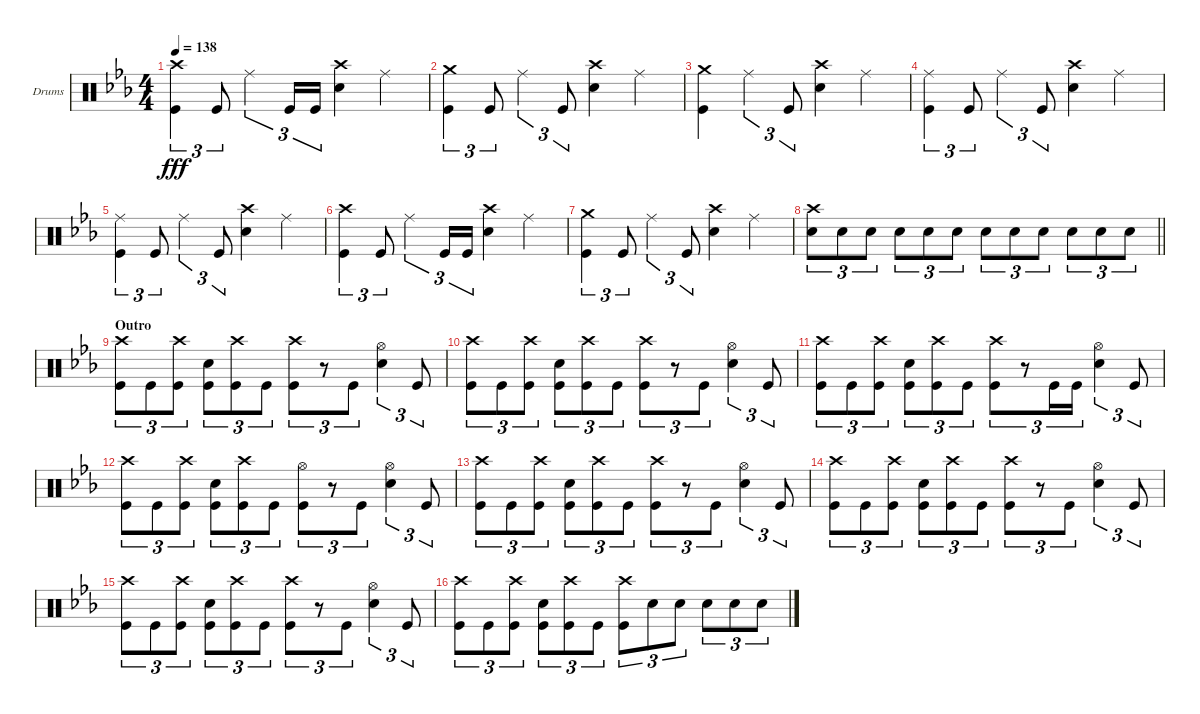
\bracketExtendMode groupsimilarinstruments
\firstSystemTrackNameOrientation horizontal
\otherSystemsTrackNameOrientation horizontal
\track ("Drumkit" "Drums") {instrument percussion}
\staff {score}
\articulation defaults
\ts (4 4)
\tempo 138
\clef neutral
\ks eb
("Crash high (hit)" "Kick (hit)").4{tu (3 2) dy fff} "Kick (hit)".8{tu (3 2)} "Ride (middle)".4{tu (3 2)} "Kick (hit)".16{tu (3 2)} "Kick (hit)".16{tu (3 2)} ("Crash high (hit)" "Snare (hit) 2").4 "Ride (middle)".4 |
("Crash medium (hit)" "Kick (hit)").4{tu (3 2)} "Kick (hit)".8{tu (3 2)} "Ride (middle)".4{tu (3 2)} "Kick (hit)".8{tu (3 2)} ("Crash high (hit)" "Snare (hit) 2").4 "Ride (middle)".4 |
("Crash medium (hit)" "Kick (hit)").4 "Ride (middle)".4{tu (3 2)} "Kick (hit)".8{tu (3 2)} ("Crash high (hit)" "Snare (hit) 2").4 "Ride (middle)".4 |
("Ride (middle)" "Kick (hit)").4{tu (3 2)} "Kick (hit)".8{tu (3 2)} "Ride (middle)".4{tu (3 2)} "Kick (hit)".8{tu (3 2)} ("Crash high (hit)" "Snare (hit) 2").4 "Ride (middle)".4 |
("Ride (middle)" "Kick (hit)").4{tu (3 2)} "Kick (hit)".8{tu (3 2)} "Ride (middle)".4{tu (3 2)} "Kick (hit)".8{tu (3 2)} ("Crash high (hit)" "Snare (hit) 2").4 "Ride (middle)".4 |
("Crash high (hit)" "Kick (hit)").4{tu (3 2)} "Kick (hit)".8{tu (3 2)} "Ride (middle)".4{tu (3 2)} "Kick (hit)".16{tu (3 2)} "Kick (hit)".16{tu (3 2)} ("Crash high (hit)" "Snare (hit) 2").4 "Ride (middle)".4 |
("Crash medium (hit)" "Kick (hit)").4{tu (3 2)} "Kick (hit)".8{tu (3 2)} "Ride (middle)".4{tu (3 2)} "Kick (hit)".8{tu (3 2)} ("Crash high (hit)" "Snare (hit) 2").4 "Ride (middle)".4 |
\barLineRight lightlight
("Crash high (hit)" "Snare (hit) 2").8{tu (3 2)} "Snare (hit) 2".8{tu (3 2)} "Snare (hit) 2".8{tu (3 2)} "Snare (hit) 2".8{tu (3 2)} "Snare (hit) 2".8{tu (3 2)} "Snare (hit) 2".8{tu (3 2)} "Snare (hit) 2".8{tu (3 2)} "Snare (hit) 2".8{tu (3 2)} "Snare (hit) 2".8{tu (3 2)} "Snare (hit) 2".8{tu (3 2)} "Snare (hit) 2".8{tu (3 2)} "Snare (hit) 2".8{tu (3 2)} |
\section ("" "Outro")
("Crash high (hit)" "Kick (hit)").8{tu (3 2)} "Kick (hit)".8{tu (3 2)} ("Crash high (hit)" "Kick (hit)").8{tu (3 2)} ("Snare (hit) 2" "Kick (hit)").8{tu (3 2)} ("Crash high (hit)" "Kick (hit)").8{tu (3 2)} "Kick (hit)".8{tu (3 2)} ("Crash high (hit)" "Kick (hit)").8{tu (3 2)} r.8{tu (3 2)} "Kick (hit)".8{tu (3 2)} ("Hi-Hat (open)" "Snare (hit) 2").4{tu (3 2)} "Kick (hit)".8{tu (3 2)} |
("Crash high (hit)" "Kick (hit)").8{tu (3 2)} "Kick (hit)".8{tu (3 2)} ("Crash high (hit)" "Kick (hit)").8{tu (3 2)} ("Snare (hit) 2" "Kick (hit)").8{tu (3 2)} ("Crash high (hit)" "Kick (hit)").8{tu (3 2)} "Kick (hit)".8{tu (3 2)} ("Crash high (hit)" "Kick (hit)").8{tu (3 2)} r.8{tu (3 2)} "Kick (hit)".8{tu (3 2)} ("Hi-Hat (open)" "Snare (hit) 2").4{tu (3 2)} "Kick (hit)".8{tu (3 2)} |
("Crash high (hit)" "Kick (hit)").8{tu (3 2)} "Kick (hit)".8{tu (3 2)} ("Crash high (hit)" "Kick (hit)").8{tu (3 2)} ("Snare (hit) 2" "Kick (hit)").8{tu (3 2)} ("Crash high (hit)" "Kick (hit)").8{tu (3 2)} "Kick (hit)".8{tu (3 2)} ("Crash high (hit)" "Kick (hit)").8{tu (3 2)} r.8{tu (3 2)} "Kick (hit)".16{tu (3 2)} "Kick (hit)".16{tu (3 2)} ("Hi-Hat (open)" "Snare (hit) 2").4{tu (3 2)} "Kick (hit)".8{tu (3 2)} |
("Crash high (hit)" "Kick (hit)").8{tu (3 2)} "Kick (hit)".8{tu (3 2)} ("Crash high (hit)" "Kick (hit)").8{tu (3 2)} ("Snare (hit) 2" "Kick (hit)").8{tu (3 2)} ("Crash high (hit)" "Kick (hit)").8{tu (3 2)} "Kick (hit)".8{tu (3 2)} ("Hi-Hat (open)" "Kick (hit)").8{tu (3 2)} r.8{tu (3 2)} "Kick (hit)".8{tu (3 2)} ("Hi-Hat (open)" "Snare (hit) 2").4{tu (3 2)} "Kick (hit)".8{tu (3 2)} |
("Crash high (hit)" "Kick (hit)").8{tu (3 2)} "Kick (hit)".8{tu (3 2)} ("Crash high (hit)" "Kick (hit)").8{tu (3 2)} ("Snare (hit) 2" "Kick (hit)").8{tu (3 2)} ("Crash high (hit)" "Kick (hit)").8{tu (3 2)} "Kick (hit)".8{tu (3 2)} ("Crash high (hit)" "Kick (hit)").8{tu (3 2)} r.8{tu (3 2)} "Kick (hit)".8{tu (3 2)} ("Hi-Hat (open)" "Snare (hit) 2").4{tu (3 2)} "Kick (hit)".8{tu (3 2)} |
("Crash high (hit)" "Kick (hit)").8{tu (3 2)} "Kick (hit)".8{tu (3 2)} ("Crash high (hit)" "Kick (hit)").8{tu (3 2)} ("Snare (hit) 2" "Kick (hit)").8{tu (3 2)} ("Crash high (hit)" "Kick (hit)").8{tu (3 2)} "Kick (hit)".8{tu (3 2)} ("Crash high (hit)" "Kick (hit)").8{tu (3 2)} r.8{tu (3 2)} "Kick (hit)".8{tu (3 2)} ("Hi-Hat (open)" "Snare (hit) 2").4{tu (3 2)} "Kick (hit)".8{tu (3 2)} |
("Crash high (hit)" "Kick (hit)").8{tu (3 2)} "Kick (hit)".8{tu (3 2)} ("Crash high (hit)" "Kick (hit)").8{tu (3 2)} ("Snare (hit) 2" "Kick (hit)").8{tu (3 2)} ("Crash high (hit)" "Kick (hit)").8{tu (3 2)} "Kick (hit)".8{tu (3 2)} ("Crash high (hit)" "Kick (hit)").8{tu (3 2)} r.8{tu (3 2)} "Kick (hit)".8{tu (3 2)} ("Hi-Hat (open)" "Snare (hit) 2").4{tu (3 2)} "Kick (hit)".8{tu (3 2)} |
("Crash high (hit)" "Kick (hit)").8{tu (3 2)} "Kick (hit)".8{tu (3 2)} ("Crash high (hit)" "Kick (hit)").8{tu (3 2)} ("Snare (hit) 2" "Kick (hit)").8{tu (3 2)} ("Crash high (hit)" "Kick (hit)").8{tu (3 2)} "Kick (hit)".8{tu (3 2)} ("Crash high (hit)" "Kick (hit)").8{tu (3 2)} "Snare (hit) 2".8{tu (3 2)} "Snare (hit) 2".8{tu (3 2)} "Snare (hit) 2".8{tu (3 2)} "Snare (hit) 2".8{tu (3 2)} "Snare (hit) 2".8{tu (3 2)}
